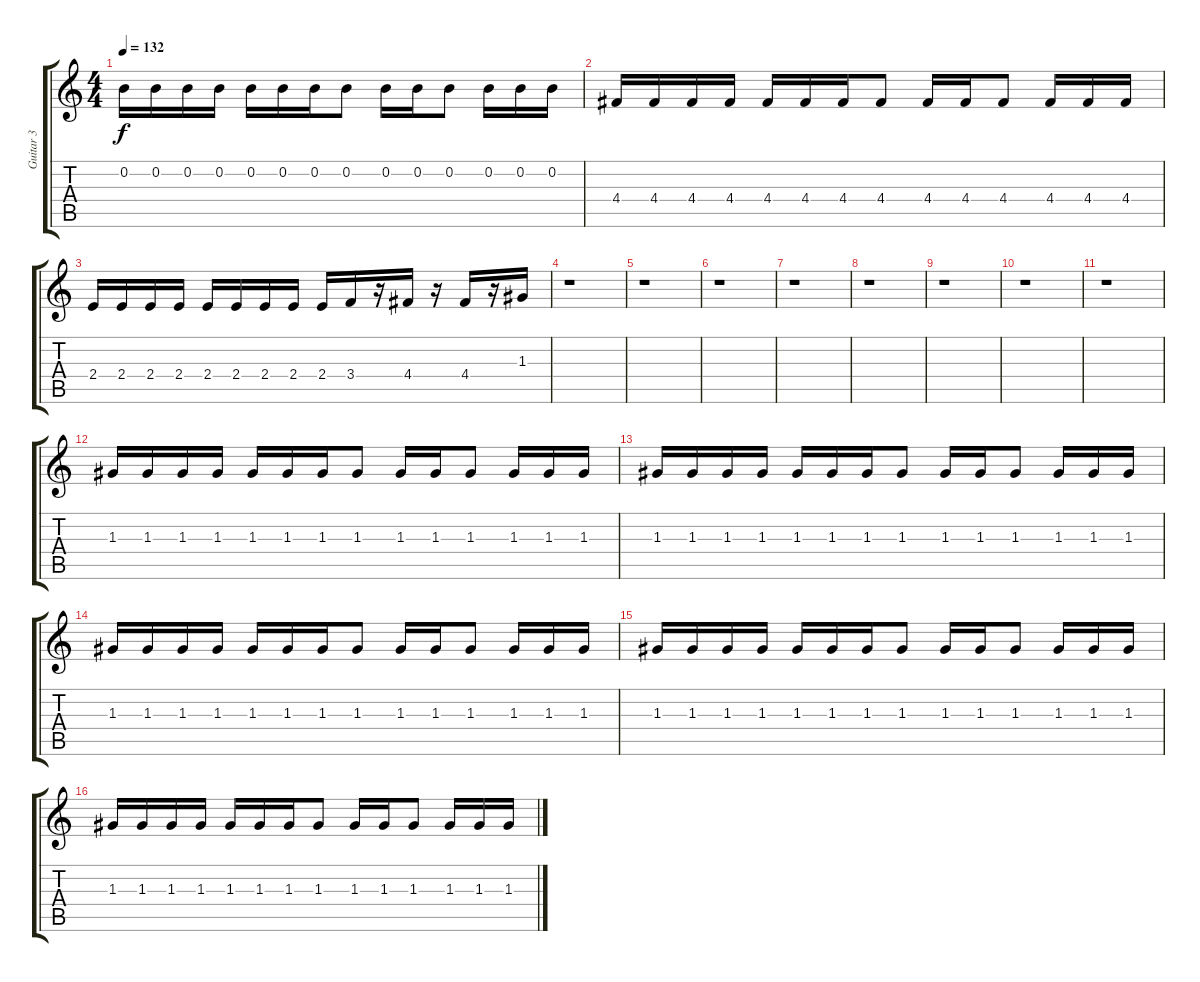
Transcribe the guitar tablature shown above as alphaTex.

\track ("Guitar 3" "Guitar 3") {instrument acousticguitarsteel}
\staff {score tabs}
\tuning (E4 B3 G3 D3 A2 E2) {hide}
\ts (4 4)
\tempo 132
\clef g2
\ks c
0.2.16{dy f} 0.2.16 0.2.16 0.2.16 0.2.16 0.2.16 0.2.16 0.2.8 0.2.16 0.2.16 0.2.8 0.2.16 0.2.16 0.2.16 |
4.4.16 4.4.16 4.4.16 4.4.16 4.4.16 4.4.16 4.4.16 4.4.8 4.4.16 4.4.16 4.4.8 4.4.16 4.4.16 4.4.16 |
2.4.16 2.4.16 2.4.16 2.4.16 2.4.16 2.4.16 2.4.16 2.4.16 2.4.16 3.4.16 r.16 4.4.16 r.16 4.4.16 r.16 1.3.16 |
r.1 |
r.1 |
r.1 |
r.1 |
r.1 |
r.1 |
r.1 |
r.1 |
1.3.16 1.3.16 1.3.16 1.3.16 1.3.16 1.3.16 1.3.16 1.3.8 1.3.16 1.3.16 1.3.8 1.3.16 1.3.16 1.3.16 |
1.3.16 1.3.16 1.3.16 1.3.16 1.3.16 1.3.16 1.3.16 1.3.8 1.3.16 1.3.16 1.3.8 1.3.16 1.3.16 1.3.16 |
1.3.16 1.3.16 1.3.16 1.3.16 1.3.16 1.3.16 1.3.16 1.3.8 1.3.16 1.3.16 1.3.8 1.3.16 1.3.16 1.3.16 |
1.3.16 1.3.16 1.3.16 1.3.16 1.3.16 1.3.16 1.3.16 1.3.8 1.3.16 1.3.16 1.3.8 1.3.16 1.3.16 1.3.16 |
1.3.16 1.3.16 1.3.16 1.3.16 1.3.16 1.3.16 1.3.16 1.3.8 1.3.16 1.3.16 1.3.8 1.3.16 1.3.16 1.3.16
